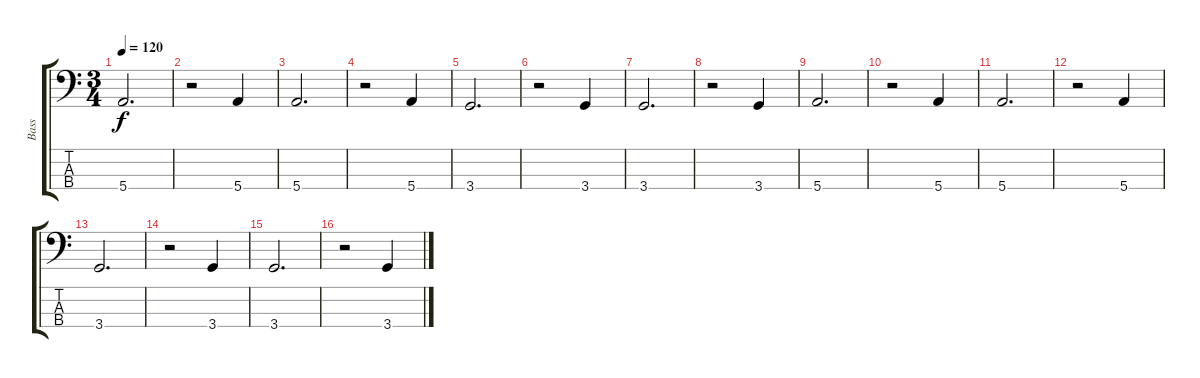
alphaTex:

\track ("Bass" "Bass") {instrument contrabass}
\staff {score tabs}
\tuning (G2 D2 A1 E1) {hide}
\ts (3 4)
\tempo 120
\clef f4
\ks c
5.4.2{d dy f} |
r.2 5.4.4 |
5.4.2{d} |
r.2 5.4.4 |
3.4.2{d} |
r.2 3.4.4 |
3.4.2{d} |
r.2 3.4.4 |
5.4.2{d} |
r.2 5.4.4 |
5.4.2{d} |
r.2 5.4.4 |
3.4.2{d} |
r.2 3.4.4 |
3.4.2{d} |
r.2 3.4.4
